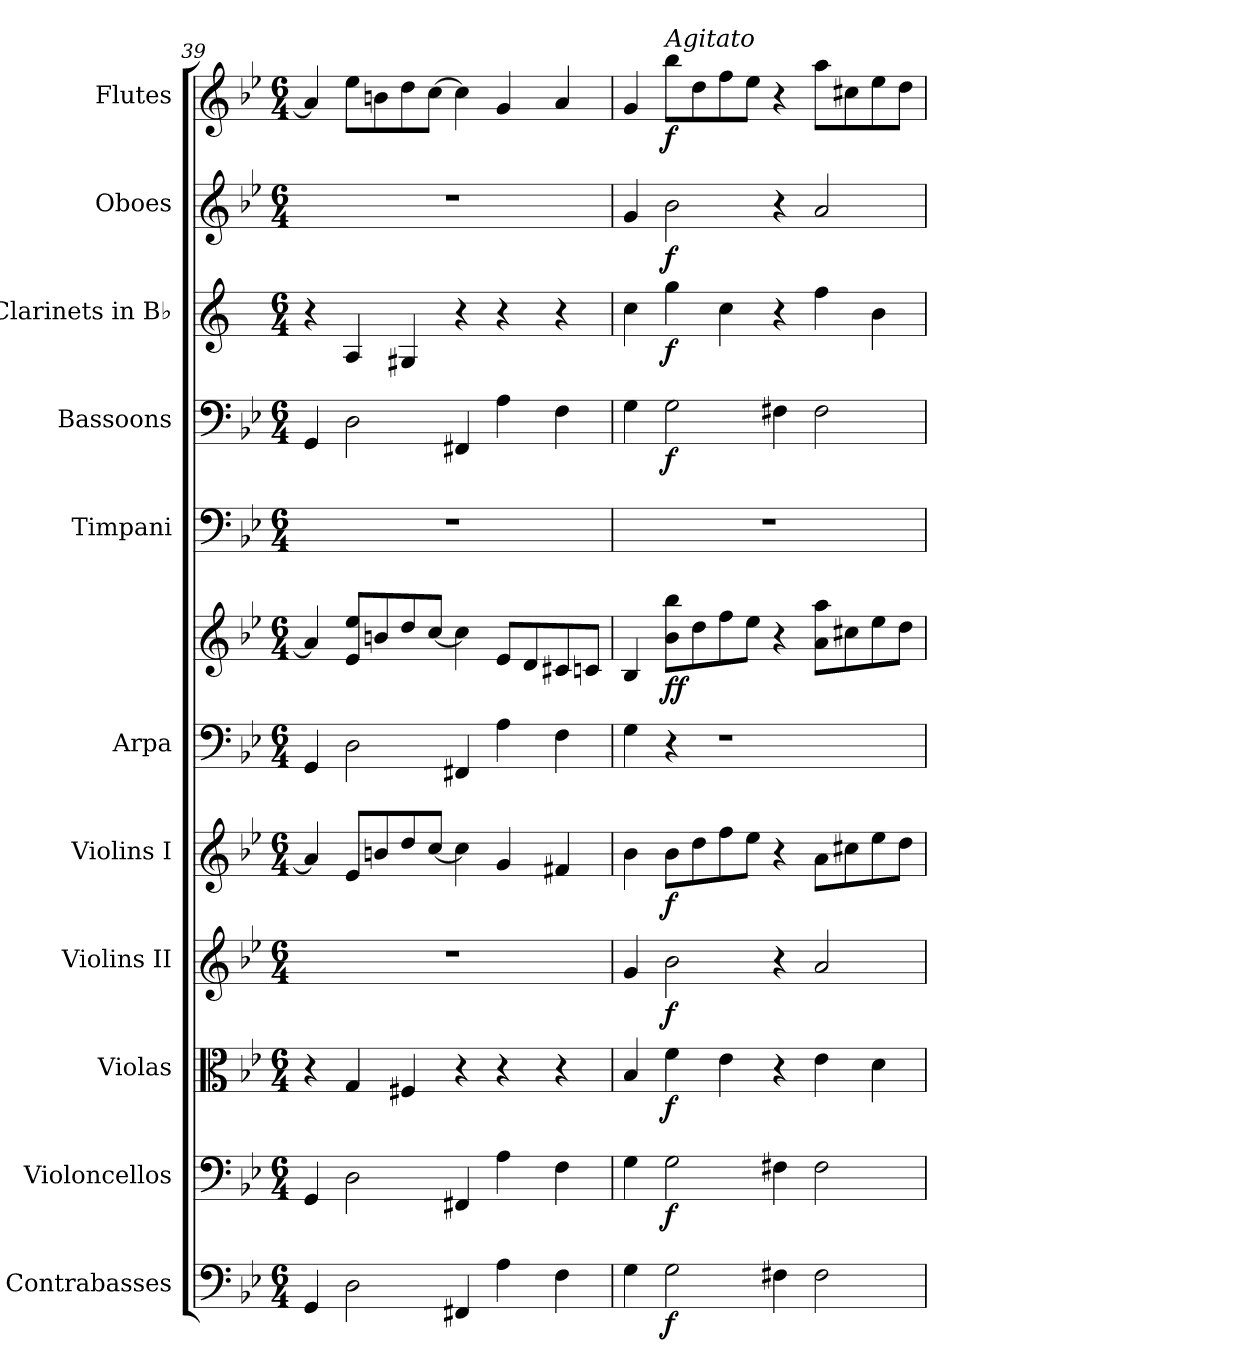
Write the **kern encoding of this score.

**kern	**dynam	**kern	**dynam	**kern	**dynam	**kern	**dynam	**kern	**dynam	**kern	**kern	**dynam	**kern	**kern	**dynam	**kern	**dynam	**kern	**dynam	**kern	**dynam
*part11	*part11	*part10	*part10	*part9	*part9	*part8	*part8	*part7	*part7	*part6	*part6	*part6	*part5	*part4	*part4	*part3	*part3	*part2	*part2	*part1	*part1
*staff12	*staff12	*staff11	*staff11	*staff10	*staff10	*staff9	*staff9	*staff8	*staff8	*staff7	*staff6	*staff6/7	*staff5	*staff4	*staff4	*staff3	*staff3	*staff2	*staff2	*staff1	*staff1
*I"Contrabasses	*	*I"Violoncellos	*	*I"Violas	*	*I"Violins II	*	*I"Violins I	*	*I"Arpa	*	*	*I"Timpani	*I"Bassoons	*	*I"Clarinets in B♭	*	*I"Oboes	*	*I"Flutes	*
*I'Cb.	*	*I'Vc.	*	*I'Vla.	*	*I'Vln. II	*	*I'Vln. I	*	*I'Arp.	*	*	*I'Timp.	*I'Bsn.	*	*	*	*I'Ob.	*	*I'Fl.	*
*clefF4	*	*clefF4	*	*clefC3	*	*clefG2	*	*clefG2	*	*clefF4	*clefG2	*	*clefF4	*clefF4	*	*clefG2	*	*clefG2	*	*clefG2	*
*ITrd7c12	*	*	*	*	*	*	*	*	*	*	*	*	*	*	*	*ITrd1c2	*	*	*	*	*
*k[b-e-]	*	*k[b-e-]	*	*k[b-e-]	*	*k[b-e-]	*	*k[b-e-]	*	*k[b-e-]	*k[b-e-]	*	*k[b-e-]	*k[b-e-]	*	*k[b-e-]	*	*k[b-e-]	*	*k[b-e-]	*
*M6/4	*	*M6/4	*	*M6/4	*	*M6/4	*	*M6/4	*	*M6/4	*M6/4	*	*M6/4	*M6/4	*	*M6/4	*	*M6/4	*	*M6/4	*
=39	=39	=39	=39	=39	=39	=39	=39	=39	=39	=39	=39	=39	=39	=39	=39	=39	=39	=39	=39	=39	=39
4GGG/	.	4GG/	.	4r	.	1.r	.	4a/]	.	4GG/	4a/]	.	1.r	4GG/	.	4r	.	1.r	.	4a/]	.
*	*	*	*	*	*	*	*	*	*	*	*	*	*	*	*	*	*	*	*	*MM80	*
2DD\	.	2D\	.	4G/	.	.	.	8e-/L	.	2D\	8e-/ 8ee-/L	.	.	2D\	.	4G/	.	.	.	8ee-\L	.
.	.	.	.	.	.	.	.	8bn/	.	.	8bn/	.	.	.	.	.	.	.	.	8bn\	.
.	.	.	.	4F#X/	.	.	.	8dd/	.	.	8dd/	.	.	.	.	4F#X/	.	.	.	8dd\	.
.	.	.	.	.	.	.	.	[8cc/J	.	.	[8cc/J	.	.	.	.	.	.	.	.	[8cc\J	.
4FFF#X/	.	4FF#X/	.	4r	.	.	.	4cc\]	.	4FF#X/	4cc\]	.	.	4FF#X/	.	4r	.	.	.	4cc\]	.
4AA\	.	4A\	.	4r	.	.	.	4g/	.	4A\	8e-/L	.	.	4A\	.	4r	.	.	.	4g/	.
.	.	.	.	.	.	.	.	.	.	.	8d/	.	.	.	.	.	.	.	.	.	.
4FF\	.	4F\	.	4r	.	.	.	4f#X/	.	4F\	8c#X/	.	.	4F\	.	4r	.	.	.	4a/	.
.	.	.	.	.	.	.	.	.	.	.	8cn/J	.	.	.	.	.	.	.	.	.	.
!!LO:PB:g=z
=40	=40	=40	=40	=40	=40	=40	=40	=40	=40	=40	=40	=40	=40	=40	=40	=40	=40	=40	=40	=40	=40
4GG\	.	4G\	.	4B-/	.	4g/	.	4b-\	.	4G\	4B-/	.	1.r	4G\	.	4b-\	.	4g/	.	4g/	.
!	!	!	!	!	!	!	!	!	!	!	!	!	!	!	!	!	!	!	!	!LO:TX:a:i:t=Agitato	!
!	!LO:DY:b	!	!LO:DY:b	!	!LO:DY:b	!	!LO:DY:b	!	!LO:DY:b	!	!	!LO:DY:b	!	!	!LO:DY:b	!	!LO:DY:b	!	!LO:DY:b	!	!LO:DY:b
2GG\	f	2G\	f	4f\	f	2b-\	f	8b-\L	f	4r	8b-\ 8bb-\L	ff	.	2G\	f	4ff\	f	2b-\	f	8bb-\L	f
.	.	.	.	.	.	.	.	8dd\	.	.	8dd\	.	.	.	.	.	.	.	.	8dd\	.
.	.	.	.	4e-\	.	.	.	8ff\	.	1r	8ff\	.	.	.	.	4b-\	.	.	.	8ff\	.
.	.	.	.	.	.	.	.	8ee-\J	.	.	8ee-\J	.	.	.	.	.	.	.	.	8ee-\J	.
4FF#X\	.	4F#X\	.	4r	.	4r	.	4r	.	.	4r	.	.	4F#X\	.	4r	.	4r	.	4r	.
2FF#\	.	2F#\	.	4e-\	.	2a/	.	8a\L	.	.	8a\ 8aa\L	.	.	2F#\	.	4ee-\	.	2a/	.	8aa\L	.
.	.	.	.	.	.	.	.	8cc#X\	.	.	8cc#X\	.	.	.	.	.	.	.	.	8cc#X\	.
.	.	.	.	4d\	.	.	.	8ee-\	.	.	8ee-\	.	.	.	.	4a\	.	.	.	8ee-\	.
.	.	.	.	.	.	.	.	8dd\J	.	.	8dd\J	.	.	.	.	.	.	.	.	8dd\J	.
=	=	=	=	=	=	=	=	=	=	=	=	=	=	=	=	=	=	=	=	=	=
*-	*-	*-	*-	*-	*-	*-	*-	*-	*-	*-	*-	*-	*-	*-	*-	*-	*-	*-	*-	*-	*-
